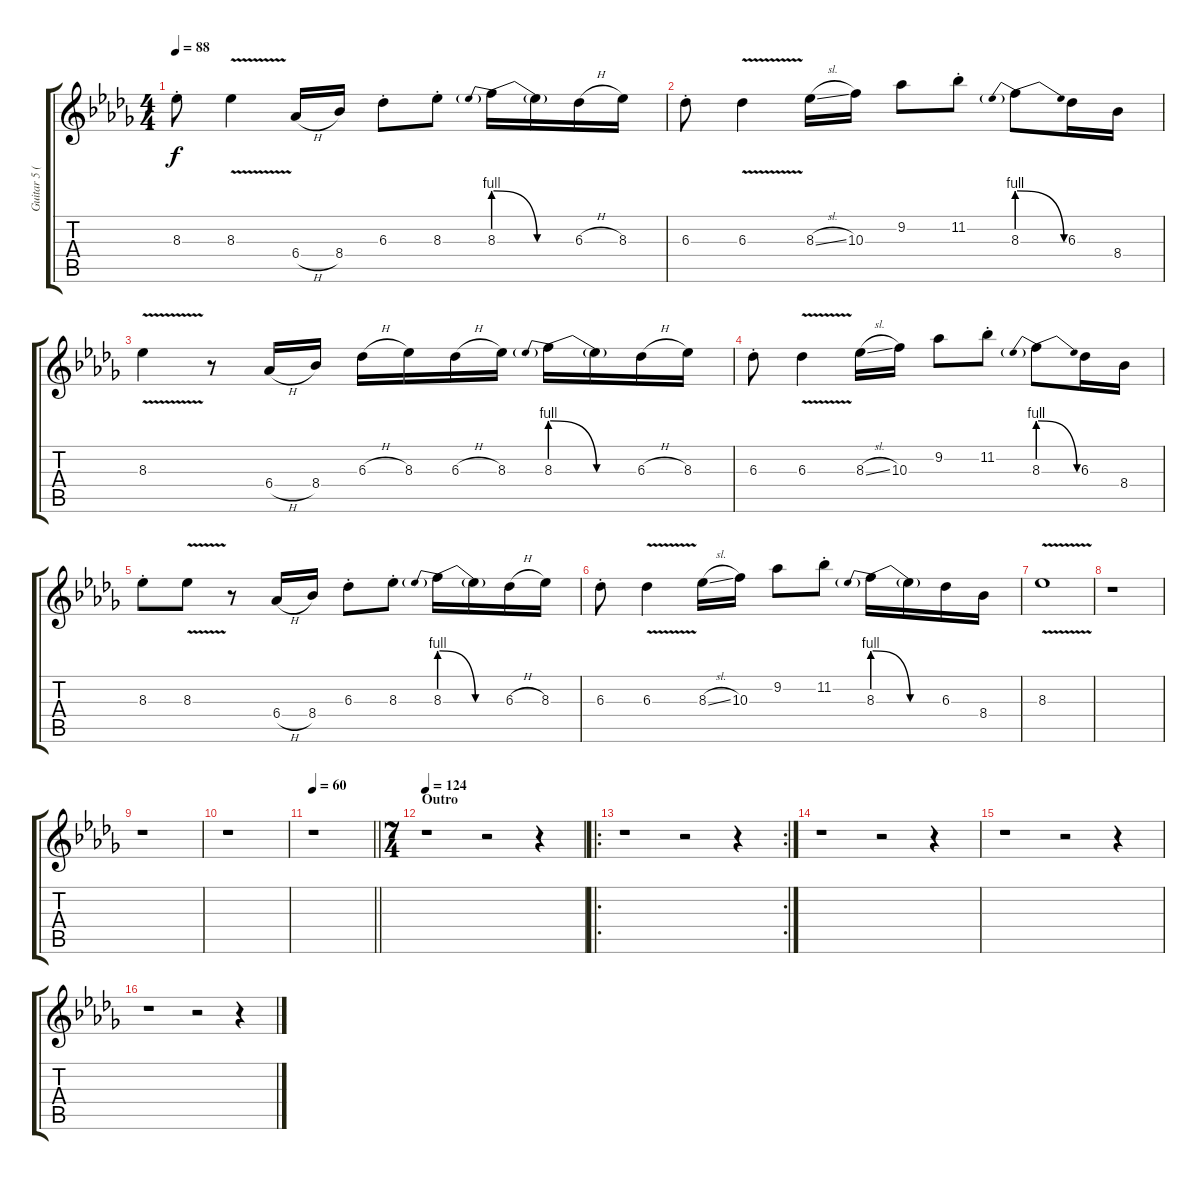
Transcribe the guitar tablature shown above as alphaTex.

\track ("Guitar 5 (slight dist.)" "Guitar 5 (") {instrument distortionguitar}
\staff {score tabs}
\tuning (E4 B3 G3 D3 A2 E2) {hide}
\ts (4 4)
\tempo 88
\clef g2
\ks bbminor
8.3{st}.8{dy f} 8.3{v}.4 6.4{h}.16 8.4.16 6.3{st}.8 8.3{st}.8 8.3{be (prebendrelease 0 4 60 0)}.16 8.3{be (hold 0 0 60 0) t}.16 6.3{h}.16 8.3.16 |
6.3{st}.8 6.3{v}.4 8.3{sl}.16 10.3.16 9.2.8 11.2{st}.8 8.3{be (prebendrelease 0 4 60 0)}.8 6.3.16 8.4.16 |
8.3{v}.4 r.8 6.4{h}.16 8.4.16 6.3{h}.16 8.3.16 6.3{h}.16 8.3.16 8.3{be (prebendrelease 0 4 60 0)}.16 8.3{be (hold 0 0 60 0) t}.16 6.3{h}.16 8.3.16 |
6.3{st}.8 6.3{v}.4 8.3{sl}.16 10.3.16 9.2.8 11.2{st}.8 8.3{be (prebendrelease 0 4 60 0)}.8 6.3.16 8.4.16 |
8.3{st}.8 8.3{v}.8 r.8 6.4{h}.16 8.4.16 6.3{st}.8 8.3{st}.8 8.3{be (prebendrelease 0 4 60 0)}.16 8.3{be (hold 0 0 60 0) t}.16 6.3{h}.16 8.3.16 |
6.3{st}.8 6.3{v}.4 8.3{sl}.16 10.3.16 9.2.8 11.2{st}.8 8.3{be (prebendrelease 0 4 60 0)}.16 8.3{be (hold 0 0 60 0) t}.16 6.3.16 8.4.16 |
8.3{v}.1 |
r.1 |
r.1 |
r.1 |
\tempo 60
\barLineRight lightlight
r.1 |
\ts (7 4)
\section ("" "Outro")
\tempo 124
r.1 r.2 r.4 |
\ro
\rc 2
r.1 r.2 r.4 |
r.1 r.2 r.4 |
r.1 r.2 r.4 |
r.1 r.2 r.4
